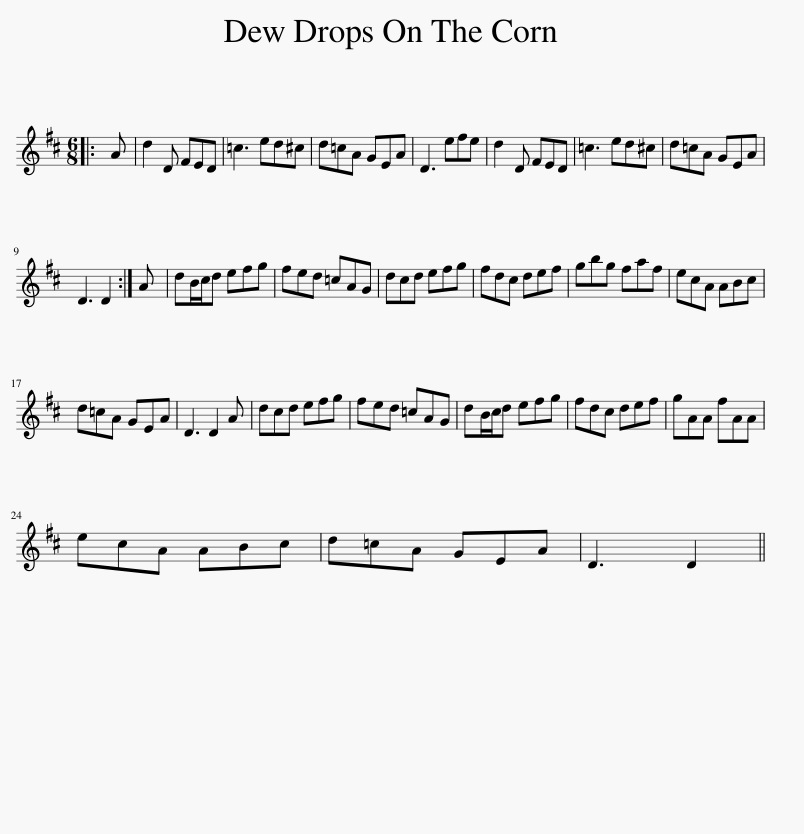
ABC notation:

X:1
L:1/8
M:6/8
I:linebreak $
K:D
V:1 treble
V:1
|: A | d2 D FED | =c3 ed^c | d=cA GEA | D3 efe | %5
 d2 D FED | =c3 ed^c | d=cA GEA |$ D3 D2 :| A | %10
 dB/c/d efg | fed =cAG | dcd efg | fdc def | gbg faf | %15
 ecA ABc |$ d=cA GEA | D3 D2 A | dcd efg | fed =cAG | %20
 dB/c/d efg | fdc def | gAA fAA |$ ecA ABc | d=cA GEA | %25
 D3 D2 || %26
